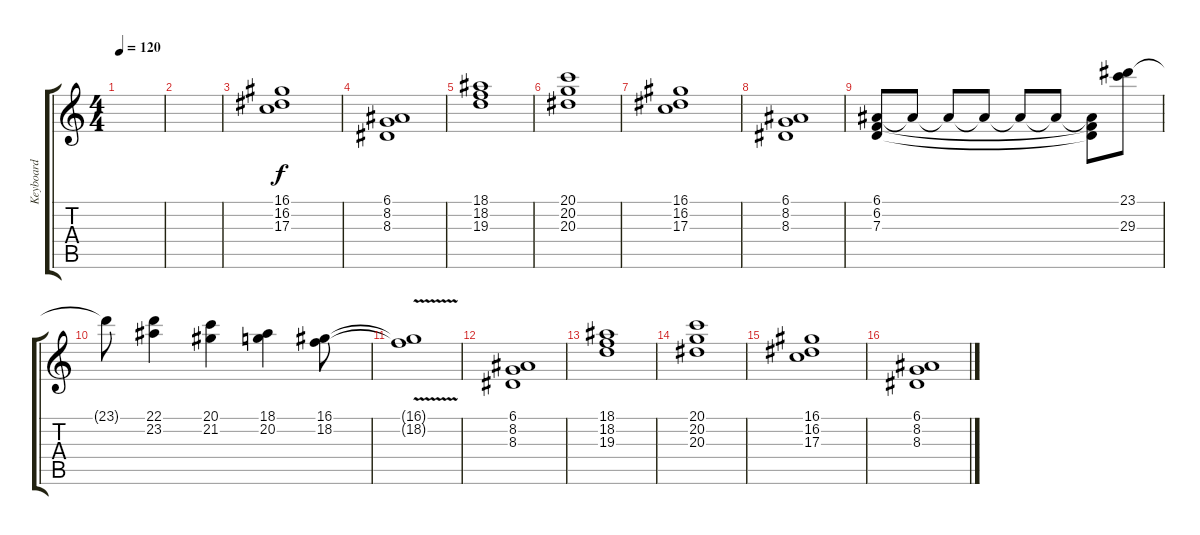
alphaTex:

\track ("Keyboard" "Keyboard") {instrument pad1newage}
\staff {score tabs}
\tuning (E4 B3 G3 D3 A2 E2) {hide}
\ts (4 4)
\tempo 120
\clef g2
\ks c
|
|
(16.1 16.2 17.3).1{volume 8 instrument rockorgan} |
(6.1 8.2 8.3).1 |
(18.1 18.2 19.3).1 |
(20.1 20.2 20.3).1 |
(16.1 16.2 17.3).1 |
(6.1 8.2 8.3).1 |
(6.1 6.2 7.3).8{volume 8 instrument rockorgan} 6.1{t}.8 6.1{t}.8 6.1{t}.8 6.1{t}.8 6.1{t}.8 (6.1{t} 6.2{t} 7.3{t}).8 (23.1 29.3).8 |
23.1{t}.8 (22.1 23.2).4 (20.1 21.2).4 (18.1 20.2).4 (16.1 18.2).8 |
(16.1{v t} 18.2{v t}).1 |
(6.1 8.2 8.3).1 |
(18.1 18.2 19.3).1 |
(20.1 20.2 20.3).1 |
(16.1 16.2 17.3).1 |
(6.1 8.2 8.3).1
